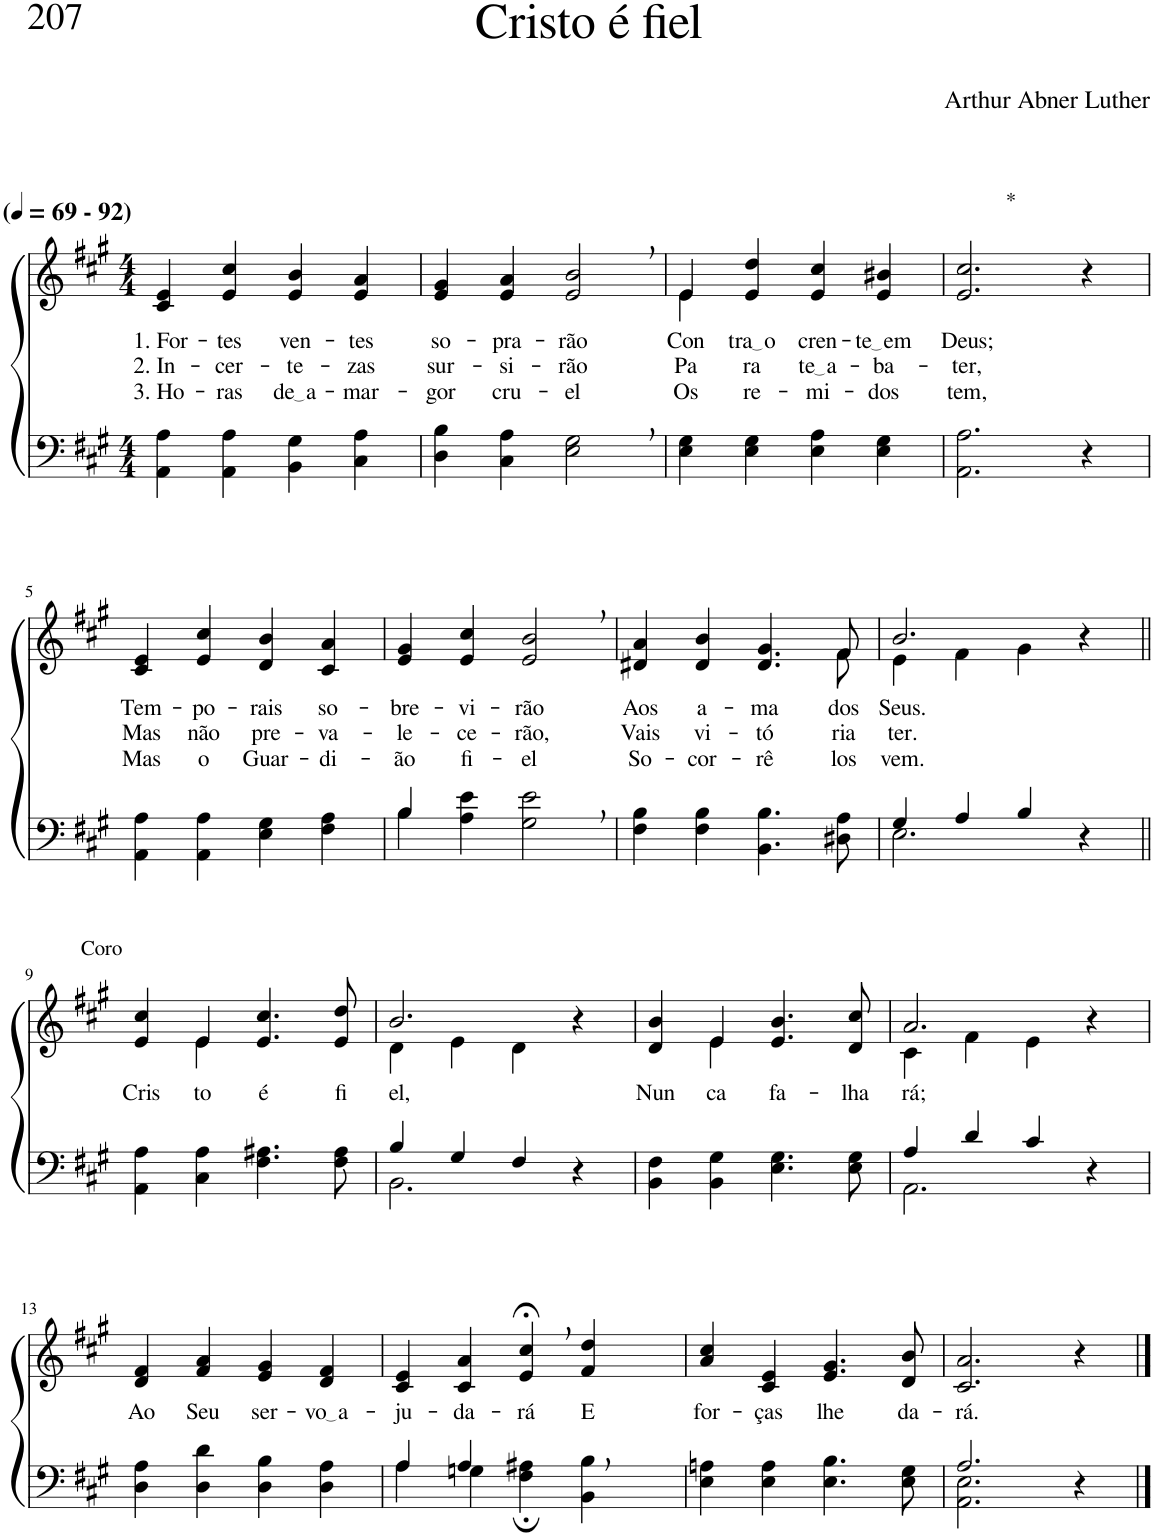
**kern	**kern	**text	**text	**text
*part2	*part1	*part1	*part1	*part1
*staff2	*staff1	*staff1	*staff1	*staff1
*I"Parte III e IV	*I"Parte I e II	*	*	*
*clefF4	*clefG2	*	*	*
*Trd1c2	*Trd1c2	*	*	*
*k[f#c#g#]	*k[f#c#g#]	*	*	*
*M4/4	*M4/4	*	*	*
*MM69	*MM69	*	*	*
=1	=1	=1	=1	=1
!	!LO:TX:a:B:t=(	!	!	!
!	!LO:TX:a:B:t=- 92)	!	!	!
!	!	!LO:LY:b	!LO:LY:b	!LO:LY:b
4AA\ 4A\	4c#/ 4e/	1. For-	2. In-	3. Ho-
!	!	!LO:LY:b	!LO:LY:b	!LO:LY:b
4AA\ 4A\	4e/ 4cc#/	-tes	-cer-	-ras
!	!	!LO:LY:b	!LO:LY:b	!LO:LY:b
4BB\ 4G#\	4e/ 4b/	ven-	-te-	de a
!	!	!LO:LY:b	!LO:LY:b	!LO:LY:b
4C#\ 4A\	4e/ 4a/	-tes	-zas	-mar-
=2	=2	=2	=2	=2
!	!	!LO:LY:b	!LO:LY:b	!LO:LY:b
4D\ 4B\	4e/ 4g#/	so-	sur-	-gor
!	!	!LO:LY:b	!LO:LY:b	!LO:LY:b
4C#\ 4A\	4e/ 4a/	-pra-	-si-	cru-
!	!	!LO:LY:b	!LO:LY:b	!LO:LY:b
2E\, 2G#\,	2e/, 2b/,	-rão	-rão	-el
=3	=3	=3	=3	=3
*	*^	*	*	*
!	!	!	!LO:LY:b	!LO:LY:b	!LO:LY:b
4E\ 4G#\	4e/	4e\	Con-	Pa-	Os
!	!	!	!LO:LY:b	!LO:LY:b	!LO:LY:b
4E\ 4G#\	4e/ 4dd/	2.ryy	tra o	-ra	re-
!	!	!	!LO:LY:b	!LO:LY:b	!LO:LY:b
4E\ 4A\	4e/ 4cc#/	.	cren-	te a	-mi-
!	!	!	!LO:LY:b	!LO:LY:b	!LO:LY:b
4E\ 4G#\	4e/ 4b#X/	.	te em	-ba-	-dos
*	*v	*v	*	*	*
=4	=4	=4	=4	=4
!	!LO:TX:a:t=*	!	!	!
!	!	!LO:LY:b	!LO:LY:b	!LO:LY:b
2.AA\ 2.A\	2.e/ 2.cc#/	Deus;	-ter,	tem,
4r	4r	.	.	.
!!LO:LB:g=z
=5	=5	=5	=5	=5
!	!	!LO:LY:b	!LO:LY:b	!LO:LY:b
4AA\ 4A\	4c#/ 4e/	Tem-	Mas	Mas
!	!	!LO:LY:b	!LO:LY:b	!LO:LY:b
4AA\ 4A\	4e/ 4cc#/	-po-	não	o
!	!	!LO:LY:b	!LO:LY:b	!LO:LY:b
4E\ 4G#\	4d/ 4b/	-rais	pre-	Guar-
!	!	!LO:LY:b	!LO:LY:b	!LO:LY:b
4F#\ 4A\	4c#/ 4a/	so-	-va-	-di-
=6	=6	=6	=6	=6
*^	*	*	*	*
!	!	!	!LO:LY:b	!LO:LY:b	!LO:LY:b
4B\	4B/	4e/ 4g#/	-bre-	-le-	-ão
!	!	!	!LO:LY:b	!LO:LY:b	!LO:LY:b
4A\ 4e\	2.ryy	4e/ 4cc#/	-vi-	-ce-	fi-
!	!	!	!LO:LY:b	!LO:LY:b	!LO:LY:b
2G#\, 2e\,	.	2e/, 2b/,	-rão	-rão,	-el
*v	*v	*	*	*	*
=7	=7	=7	=7	=7
*	*^	*	*	*
!	!	!	!LO:LY:b	!LO:LY:b	!LO:LY:b
4F#\ 4B\	2..ryy	4d#X/ 4a/	Aos	Vais	So-
!	!	!	!LO:LY:b	!LO:LY:b	!LO:LY:b
4F#\ 4B\	.	4d#/ 4b/	a-	vi-	-cor-
!	!	!	!LO:LY:b	!LO:LY:b	!LO:LY:b
4.BB\ 4.B\	.	4.d#/ 4.g#/	-ma-	-tó-	-rê-
!	!	!	!LO:LY:b	!LO:LY:b	!LO:LY:b
8D#X\ 8A\	8f#\	8f#/	-dos	-ria	-los
=8	=8	=8	=8	=8	=8
*^	*	*	*	*	*
!	!	!	!	!LO:LY:b	!LO:LY:b	!LO:LY:b
4G#/	2.E\	2.b/	4e\	Seus.	ter.	vem.
4A/	.	.	4f#\	.	.	.
4B/	.	.	4g#\	.	.	.
4r	4ryy	4r	4ryy	.	.	.
!!LO:LB:g=z	!!
=9||	=9||	=9||	=9||	=9||	=9||	=9||
!	!	!LO:TX:a:t=Coro	!	!	!	!
!	!	!	!	!LO:LY:b	!	!
*v	*v	*	*	*	*	*
4AA\ 4A\	4e/ 4cc#/	4ryy	Cris	.	.
!	!	!	!LO:LY:b	!	!
4C#\ 4A\	4e/	4e\	to	.	.
!	!	!	!LO:LY:b	!	!
4.F#\ 4.A#X\	4.e/ 4.cc#/	2ryy	é	.	.
!	!	!	!LO:LY:b	!	!
8F#\ 8A#\	8e/ 8dd/	.	fi-	.	.
=10	=10	=10	=10	=10	=10
*^	*	*	*	*	*
!	!	!	!	!LO:LY:b	!	!
4B/	2.BB\	2.b/	4d\	-el,	.	.
4G#/	.	.	4e\	.	.	.
4F#/	.	.	4d\	.	.	.
4r	4ryy	4r	4ryy	.	.	.
=11	=11	=11	=11	=11	=11	=11
!	!	!	!	!LO:LY:b	!	!
*v	*v	*	*	*	*	*
4BB\ 4F#\	4d/ 4b/	4ryy	Nun-	.	.
!	!	!	!LO:LY:b	!	!
4BB\ 4G#\	4e/	4e\	-ca	.	.
!	!	!	!LO:LY:b	!	!
4.E\ 4.G#\	4.e/ 4.b/	2ryy	fa-	.	.
!	!	!	!LO:LY:b	!	!
8E\ 8G#\	8d/ 8cc#/	.	-lha-	.	.
=12	=12	=12	=12	=12	=12
*^	*	*	*	*	*
!	!	!	!	!LO:LY:b	!	!
4A/	2.AA\	2.a/	4c#\	-rá;	.	.
4d/	.	.	4f#\	.	.	.
4c#/	.	.	4e\	.	.	.
4r	4ryy	4r	4ryy	.	.	.
!!LO:LB:g=z
=13	=13	=13	=13	=13	=13	=13
!	!	!	!	!LO:LY:b	!	!
*v	*v	*	*	*	*	*
*	*v	*v	*	*	*
4D\ 4A\	4d/ 4f#/	Ao	.	.
!	!	!LO:LY:b	!	!
4D\ 4d\	4f#/ 4a/	Seu	.	.
!	!	!LO:LY:b	!	!
4D\ 4B\	4e/ 4g#/	ser-	.	.
!	!	!LO:LY:b	!	!
4D\ 4A\	4d/ 4f#/	vo a	.	.
=14	=14	=14	=14	=14
*^	*	*	*	*
!	!	!	!LO:LY:b	!	!
4A/	4A\	4c#/ 4e/	-ju-	.	.
!	!	!	!LO:LY:b	!	!
4A/	4Gn\	4c#/ 4a/	-da-	.	.
!	!	!	!LO:LY:b	!	!
2ryy	4F#\; 4A#X\;	4e/;<, 4cc#/;<,	-rá	.	.
!	!	!	!LO:LY:b	!	!
.	4BB\ 4B\	4f#/ 4dd/	E	.	.
=15	=15	=15	=15	=15	=15
!	!	!	!LO:LY:b	!	!
*v	*v	*	*	*	*
4E\ 4An\	4a/ 4cc#/	for-	.	.
!	!	!LO:LY:b	!	!
4E\ 4A\	4c#/ 4e/	-ças	.	.
!	!	!LO:LY:b	!	!
4.E\ 4.B\	4.e/ 4.g#/	lhe	.	.
!	!	!LO:LY:b	!	!
8E\ 8G#\	8d/ 8b/	da-	.	.
=16	=16	=16	=16	=16
*^	*	*	*	*
!	!	!	!LO:LY:b	!	!
2.A/	2.AA\ 2.E\	2.c#/ 2.a/	-rá.	.	.
4r	4ryy	4r	.	.	.
*v	*v	*	*	*	*
==	==	==	==	==
*-	*-	*-	*-	*-
